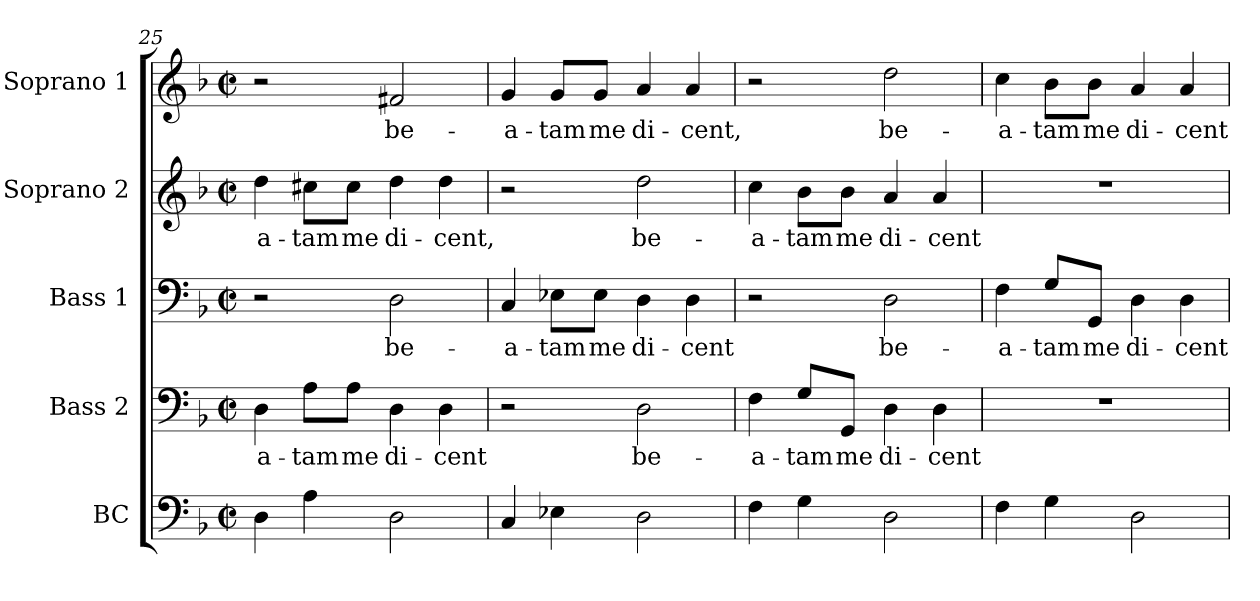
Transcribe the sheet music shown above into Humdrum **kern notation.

**kern	**kern	**text	**kern	**text	**kern	**text	**kern	**text
*part5	*part4	*part4	*part3	*part3	*part2	*part2	*part1	*part1
*staff5	*staff4	*staff4	*staff3	*staff3	*staff2	*staff2	*staff1	*staff1
*I"BC	*I"Bass 2	*	*I"Bass 1	*	*I"Soprano 2	*	*I"Soprano 1	*
*	*I'B 2	*	*I'B 1	*	*I'S 2	*	*I'S 1	*
!!LO:PB:g=z
*clefF4	*clefF4	*	*clefF4	*	*clefG2	*	*clefG2	*
*k[b-]	*k[b-]	*	*k[b-]	*	*k[b-]	*	*k[b-]	*
*F:	*F:	*	*F:	*	*F:	*	*F:	*
*M2/2	*M2/2	*	*M2/2	*	*M2/2	*	*M2/2	*
*met(c|)	*met(c|)	*	*met(c|)	*	*met(c|)	*	*met(c|)	*
=25	=25	=25	=25	=25	=25	=25	=25	=25
4D\	4D\	-a-	2r	.	4dd\	-a-	2r	.
4A\	8A\L	-tam	.	.	8cc#X\L	-tam	.	.
.	8A\J	me	.	.	8cc#\J	me	.	.
2D\	4D\	di-	2D\	be-	4dd\	di-	2f#X/	be-
.	4D\	-cent	.	.	4dd\	-cent,	.	.
=26	=26	=26	=26	=26	=26	=26	=26	=26
4C/	2r	.	4C/	-a-	2r	.	4g/	-a-
4E-X\	.	.	8E-X\L	-tam	.	.	8g/L	-tam
.	.	.	8E-\J	me	.	.	8g/J	me
2D\	2D\	be-	4D\	di-	2dd\	be-	4a/	di-
.	.	.	4D\	-cent	.	.	4a/	-cent,
=27	=27	=27	=27	=27	=27	=27	=27	=27
4F\	4F\	-a-	2r	.	4cc\	-a-	2r	.
4G\	8G/L	-tam	.	.	8b-\L	-tam	.	.
.	8GG/J	me	.	.	8b-\J	me	.	.
2D\	4D\	di-	2D\	be-	4a/	di-	2dd\	be-
.	4D\	-cent	.	.	4a/	-cent	.	.
=28	=28	=28	=28	=28	=28	=28	=28	=28
4F\	1r	.	4F\	-a-	1r	.	4cc\	-a-
4G\	.	.	8G/L	-tam	.	.	8b-\L	-tam
.	.	.	8GG/J	me	.	.	8b-\J	me
2D\	.	.	4D\	di-	.	.	4a/	di-
.	.	.	4D\	-cent	.	.	4a/	-cent
=	=	=	=	=	=	=	=	=
*-	*-	*-	*-	*-	*-	*-	*-	*-
